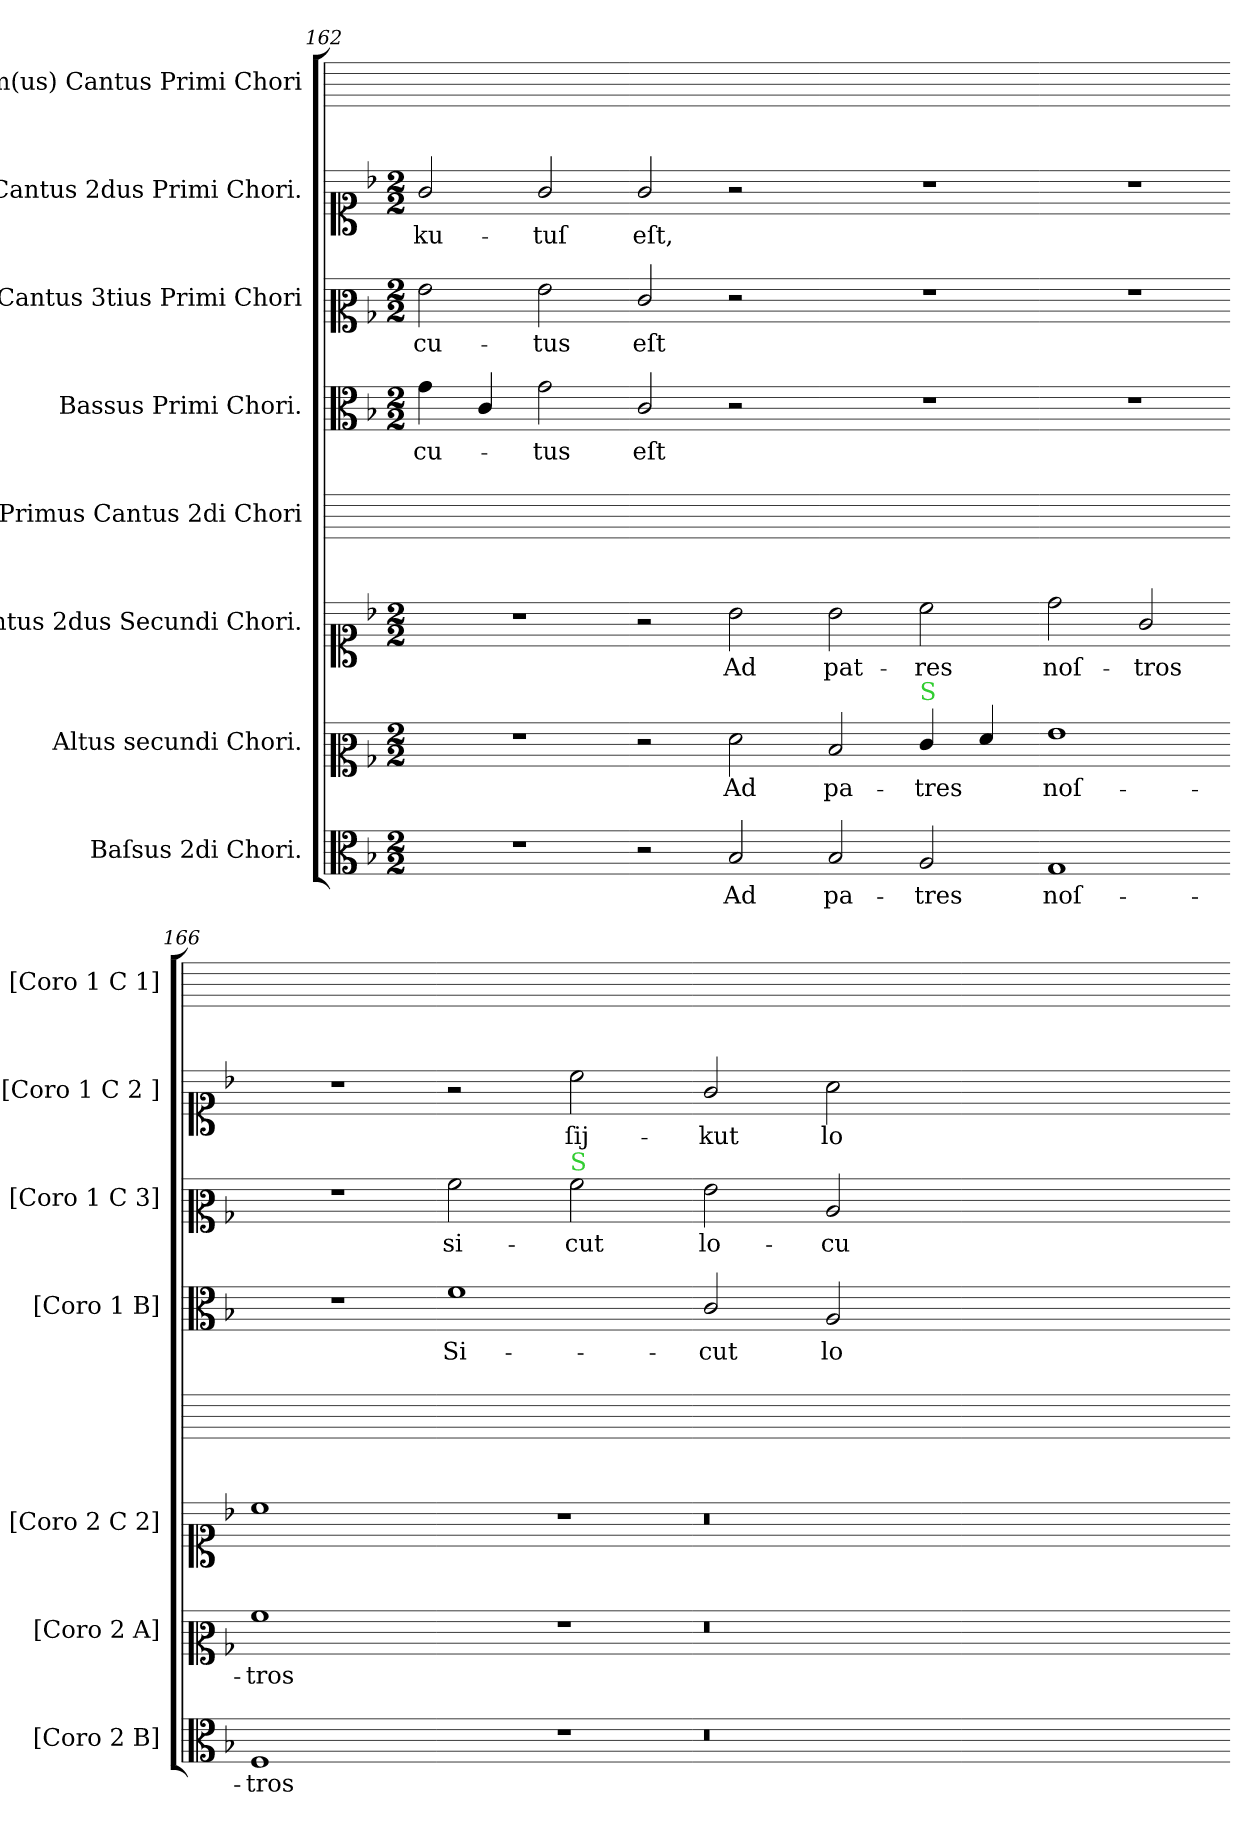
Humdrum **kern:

**kern	**text	**kern	**text	**kern	**text	**kern	**kern	**text	**kern	**text	**kern	**text	**kern
*part8	*part8	*part7	*part7	*part6	*part6	*part5	*part4	*part4	*part3	*part3	*part2	*part2	*part1
*staff8	*staff8	*staff7	*staff7	*staff6	*staff6	*staff5	*staff4	*staff4	*staff3	*staff3	*staff2	*staff2	*staff1
*I"Baſsus 2di Chori.	*	*I"Altus secundi Chori.	*	*I"Cantus 2dus Secundi Chori.	*	*I"Primus Cantus 2di Chori	*I"Bassus Primi Chori.	*	*I"Cantus 3tius Primi Chori	*	*I"Cantus 2dus Primi Chori.	*	*I"Im(us) Cantus Primi Chori
*I'[Coro 2 B]	*	*I'[Coro 2 A]	*	*I'[Coro 2 C 2]	*	*	*I'[Coro 1 B]	*	*I'[Coro 1 C 3]	*	*I'[Coro 1 C 2 ]	*	*I'[Coro 1 C 1]
*clefC3	*	*clefC2	*	*clefC1	*	*	*clefC3	*	*clefC2	*	*clefC1	*	*
*k[b-]	*	*k[b-]	*	*k[b-]	*	*	*k[b-]	*	*k[b-]	*	*k[b-]	*	*
*F:	*	*F:	*	*F:	*	*	*F:	*	*F:	*	*F:	*	*
*M2/2	*	*M2/2	*	*M2/2	*	*	*M2/2	*	*M2/2	*	*M2/2	*	*
=162	=162	=162	=162	=162	=162	=162	=162	=162	=162	=162	=162	=162	=162
1r	.	1r	.	1r	.	1ryy	4g\	-cu-	2g\	-cu-	2g/	-ku-	1ryy
.	.	.	.	.	.	.	4c/	.	.	.	.	.	.
.	.	.	.	.	.	.	2g\	-tus	2g\	-tus	2g/	-tuſ	.
=163-	=163-	=163-	=163-	=163-	=163-	=163-	=163-	=163-	=163-	=163-	=163-	=163-	=163-
2r	.	2r	.	2r	.	1ryy	2c/	eſt	2e/	eſt	2g/	eſt,	1ryy
2B-/	Ad	2f\	Ad	2b-\	Ad	.	2r	.	2r	.	2r	.	.
=164-	=164-	=164-	=164-	=164-	=164-	=164-	=164-	=164-	=164-	=164-	=164-	=164-	=164-
2B-/	pa-	2d/	pa-	2b-\	pat-	1ryy	1r	.	1r	.	1r	.	1ryy
!	!	!LO:TX:a:color=limegreen:t=S	!	!	!	!	!	!	!	!	!	!	!
2A/	-tres	4e/	-tres	2cc\	-res	.	.	.	.	.	.	.	.
.	.	4f/	.	.	.	.	.	.	.	.	.	.	.
=165-	=165-	=165-	=165-	=165-	=165-	=165-	=165-	=165-	=165-	=165-	=165-	=165-	=165-
1G	noſ-	1g	noſ-	2dd\	noſ-	1ryy	1r	.	1r	.	1r	.	1ryy
.	.	.	.	2g/	-tros	.	.	.	.	.	.	.	.
=166-	=166-	=166-	=166-	=166-	=166-	=166-	=166-	=166-	=166-	=166-	=166-	=166-	=166-
1F	-tros	1a	-tros	1cc	.	1ryy	1r	.	1r	.	1r	.	1ryy
=167-	=167-	=167-	=167-	=167-	=167-	=167-	=167-	=167-	=167-	=167-	=167-	=167-	=167-
1r	.	1r	.	1r	.	1ryy	1f	Si-	2a\	si-	2r	.	1ryy
!	!	!	!	!	!	!	!	!	!LO:TX:a:color=limegreen:t=S	!	!	!	!
.	.	.	.	.	.	.	.	.	2a\	-cut	2cc\	ſij-	.
=168-	=168-	=168-	=168-	=168-	=168-	=168-	=168-	=168-	=168-	=168-	=168-	=168-	=168-
0.r	.	0.r	.	0.r	.	1ryy	2c/	-cut	2g\	lo-	2g/	-kut	1ryy
.	.	.	.	.	.	.	2A/	lo-	2c/	-cu-	2a\	lo-	.
.	.	.	.	.	.	0ryy	0ryy	.	0ryy	.	0ryy	.	0ryy
=-	=-	=-	=-	=-	=-	=-	=-	=-	=-	=-	=-	=-	=-
*-	*-	*-	*-	*-	*-	*-	*-	*-	*-	*-	*-	*-	*-
